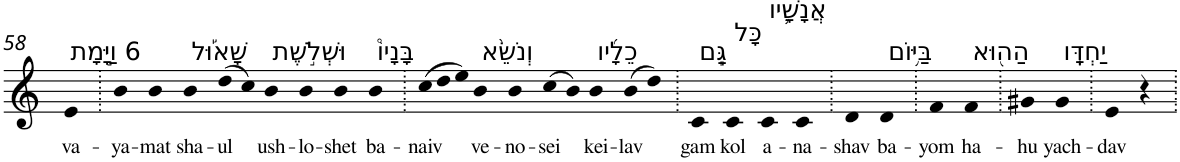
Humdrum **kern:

**kern	**text
*part1	*part1
*staff1	*staff1
*I"Piano	*
*I'Pno	*
!!LO:PB:g=z
*clefG2	*
*k[]	*
=58	=58
!LO:TX:a:t=6 וַיָּ֣מָת	!
!	!LO:LY:b
4e	va-
=59.	=59.
!	!LO:LY:b
4b	-ya-
!	!LO:LY:b
4b	-mat
!LO:TX:a:t=שָׁא֡וּל	!
!	!LO:LY:b
4b	sha-
!	!LO:LY:b
(>8dd	-ul
8cc)	.
!LO:TX:a:t=וּשְׁלֹ֣שֶׁת	!
!	!LO:LY:b
4b	ush-
!	!LO:LY:b
4b	-lo-
!	!LO:LY:b
4b	-shet
!LO:TX:a:t=בָּנָיו֩	!
!	!LO:LY:b
4b	ba-
=60.	=60.
*Xtuplet	*
!	!LO:LY:b
(>12cc	-naiv
12dd	.
12ee)	.
!LO:TX:a:t=וְנֹשֵׂ֨א	!
!	!LO:LY:b
4b	ve-
!	!LO:LY:b
4b	-no-
!	!LO:LY:b
(>8cc	-sei
8b)	.
!LO:TX:a:t=כֵלָ֜יו	!
!	!LO:LY:b
4b	kei-
!	!LO:LY:b
(>8b	-lav
8dd)	.
=61.	=61.
!LO:TX:a:t=גַּ֧ם	!
!	!LO:LY:b
4c	gam
!LO:TX:a:t=כָּל	!
!	!LO:LY:b
4c	kol
!LO:TX:a:t=אֲנָשָׁ֛יו	!
!	!LO:LY:b
4c	a-
!	!LO:LY:b
4c	-na-
=62.	=62.
!	!LO:LY:b
4d	-shav
!LO:TX:a:t=בַּיּ֥וֹם	!
!	!LO:LY:b
4d	ba-
=63.	=63.
!	!LO:LY:b
4f	-yom
!LO:TX:a:t=הַה֖וּא	!
!	!LO:LY:b
4f	ha-
=64.	=64.
!	!LO:LY:b
4g#X	-hu
!LO:TX:a:t=יַחְדָּֽו	!
!	!LO:LY:b
4g#	yach-
=65.	=65.
!	!LO:LY:b
4e	-dav
4r	.
=.	=.
*-	*-
